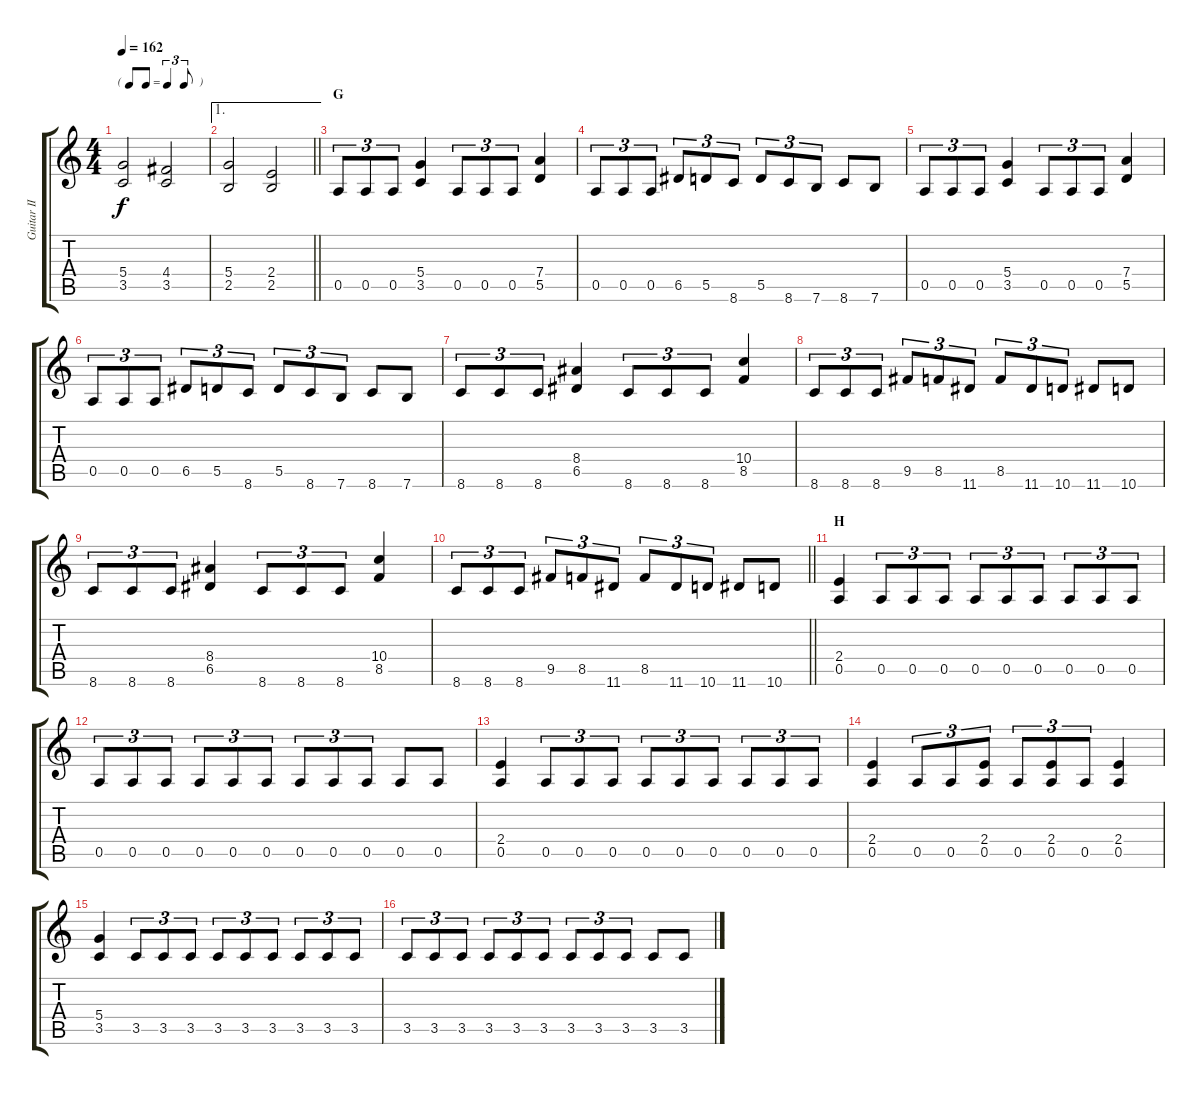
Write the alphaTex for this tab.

\track ("Guitar II" "Guitar II") {instrument distortionguitar}
\staff {score tabs}
\tuning (E4 B3 G3 D3 A2 E2) {hide}
\ts (4 4)
\tf triplet8th
\tempo 162
\clef g2
\ks c
(5.4 3.5).2{dy f} (4.4 3.5).2 |
\ae 1
\barLineRight lightlight
(5.4 2.5).2 (2.4 2.5).2 |
\section ("" "G")
0.5.8{tu (3 2)} 0.5.8{tu (3 2)} 0.5.8{tu (3 2)} (5.4 3.5).4 0.5.8{tu (3 2)} 0.5.8{tu (3 2)} 0.5.8{tu (3 2)} (7.4 5.5).4 |
0.5.8{tu (3 2)} 0.5.8{tu (3 2)} 0.5.8{tu (3 2)} 6.5.8{tu (3 2)} 5.5.8{tu (3 2)} 8.6.8{tu (3 2)} 5.5.8{tu (3 2)} 8.6.8{tu (3 2)} 7.6.8{tu (3 2)} 8.6.8 7.6.8 |
0.5.8{tu (3 2)} 0.5.8{tu (3 2)} 0.5.8{tu (3 2)} (5.4 3.5).4 0.5.8{tu (3 2)} 0.5.8{tu (3 2)} 0.5.8{tu (3 2)} (7.4 5.5).4 |
0.5.8{tu (3 2)} 0.5.8{tu (3 2)} 0.5.8{tu (3 2)} 6.5.8{tu (3 2)} 5.5.8{tu (3 2)} 8.6.8{tu (3 2)} 5.5.8{tu (3 2)} 8.6.8{tu (3 2)} 7.6.8{tu (3 2)} 8.6.8 7.6.8 |
8.6.8{tu (3 2)} 8.6.8{tu (3 2)} 8.6.8{tu (3 2)} (8.4 6.5).4 8.6.8{tu (3 2)} 8.6.8{tu (3 2)} 8.6.8{tu (3 2)} (10.4 8.5).4 |
8.6.8{tu (3 2)} 8.6.8{tu (3 2)} 8.6.8{tu (3 2)} 9.5.8{tu (3 2)} 8.5.8{tu (3 2)} 11.6.8{tu (3 2)} 8.5.8{tu (3 2)} 11.6.8{tu (3 2)} 10.6.8{tu (3 2)} 11.6.8 10.6.8 |
8.6.8{tu (3 2)} 8.6.8{tu (3 2)} 8.6.8{tu (3 2)} (8.4 6.5).4 8.6.8{tu (3 2)} 8.6.8{tu (3 2)} 8.6.8{tu (3 2)} (10.4 8.5).4 |
\barLineRight lightlight
8.6.8{tu (3 2)} 8.6.8{tu (3 2)} 8.6.8{tu (3 2)} 9.5.8{tu (3 2)} 8.5.8{tu (3 2)} 11.6.8{tu (3 2)} 8.5.8{tu (3 2)} 11.6.8{tu (3 2)} 10.6.8{tu (3 2)} 11.6.8 10.6.8 |
\section ("" "H")
(2.4 0.5).4 0.5.8{tu (3 2)} 0.5.8{tu (3 2)} 0.5.8{tu (3 2)} 0.5.8{tu (3 2)} 0.5.8{tu (3 2)} 0.5.8{tu (3 2)} 0.5.8{tu (3 2)} 0.5.8{tu (3 2)} 0.5.8{tu (3 2)} |
0.5.8{tu (3 2)} 0.5.8{tu (3 2)} 0.5.8{tu (3 2)} 0.5.8{tu (3 2)} 0.5.8{tu (3 2)} 0.5.8{tu (3 2)} 0.5.8{tu (3 2)} 0.5.8{tu (3 2)} 0.5.8{tu (3 2)} 0.5.8 0.5.8 |
(2.4 0.5).4 0.5.8{tu (3 2)} 0.5.8{tu (3 2)} 0.5.8{tu (3 2)} 0.5.8{tu (3 2)} 0.5.8{tu (3 2)} 0.5.8{tu (3 2)} 0.5.8{tu (3 2)} 0.5.8{tu (3 2)} 0.5.8{tu (3 2)} |
(2.4 0.5).4 0.5.8{tu (3 2)} 0.5.8{tu (3 2)} (2.4 0.5).8{tu (3 2)} 0.5.8{tu (3 2)} (2.4 0.5).8{tu (3 2)} 0.5.8{tu (3 2)} (2.4 0.5).4 |
(5.4 3.5).4 3.5.8{tu (3 2)} 3.5.8{tu (3 2)} 3.5.8{tu (3 2)} 3.5.8{tu (3 2)} 3.5.8{tu (3 2)} 3.5.8{tu (3 2)} 3.5.8{tu (3 2)} 3.5.8{tu (3 2)} 3.5.8{tu (3 2)} |
3.5.8{tu (3 2)} 3.5.8{tu (3 2)} 3.5.8{tu (3 2)} 3.5.8{tu (3 2)} 3.5.8{tu (3 2)} 3.5.8{tu (3 2)} 3.5.8{tu (3 2)} 3.5.8{tu (3 2)} 3.5.8{tu (3 2)} 3.5.8 3.5.8
